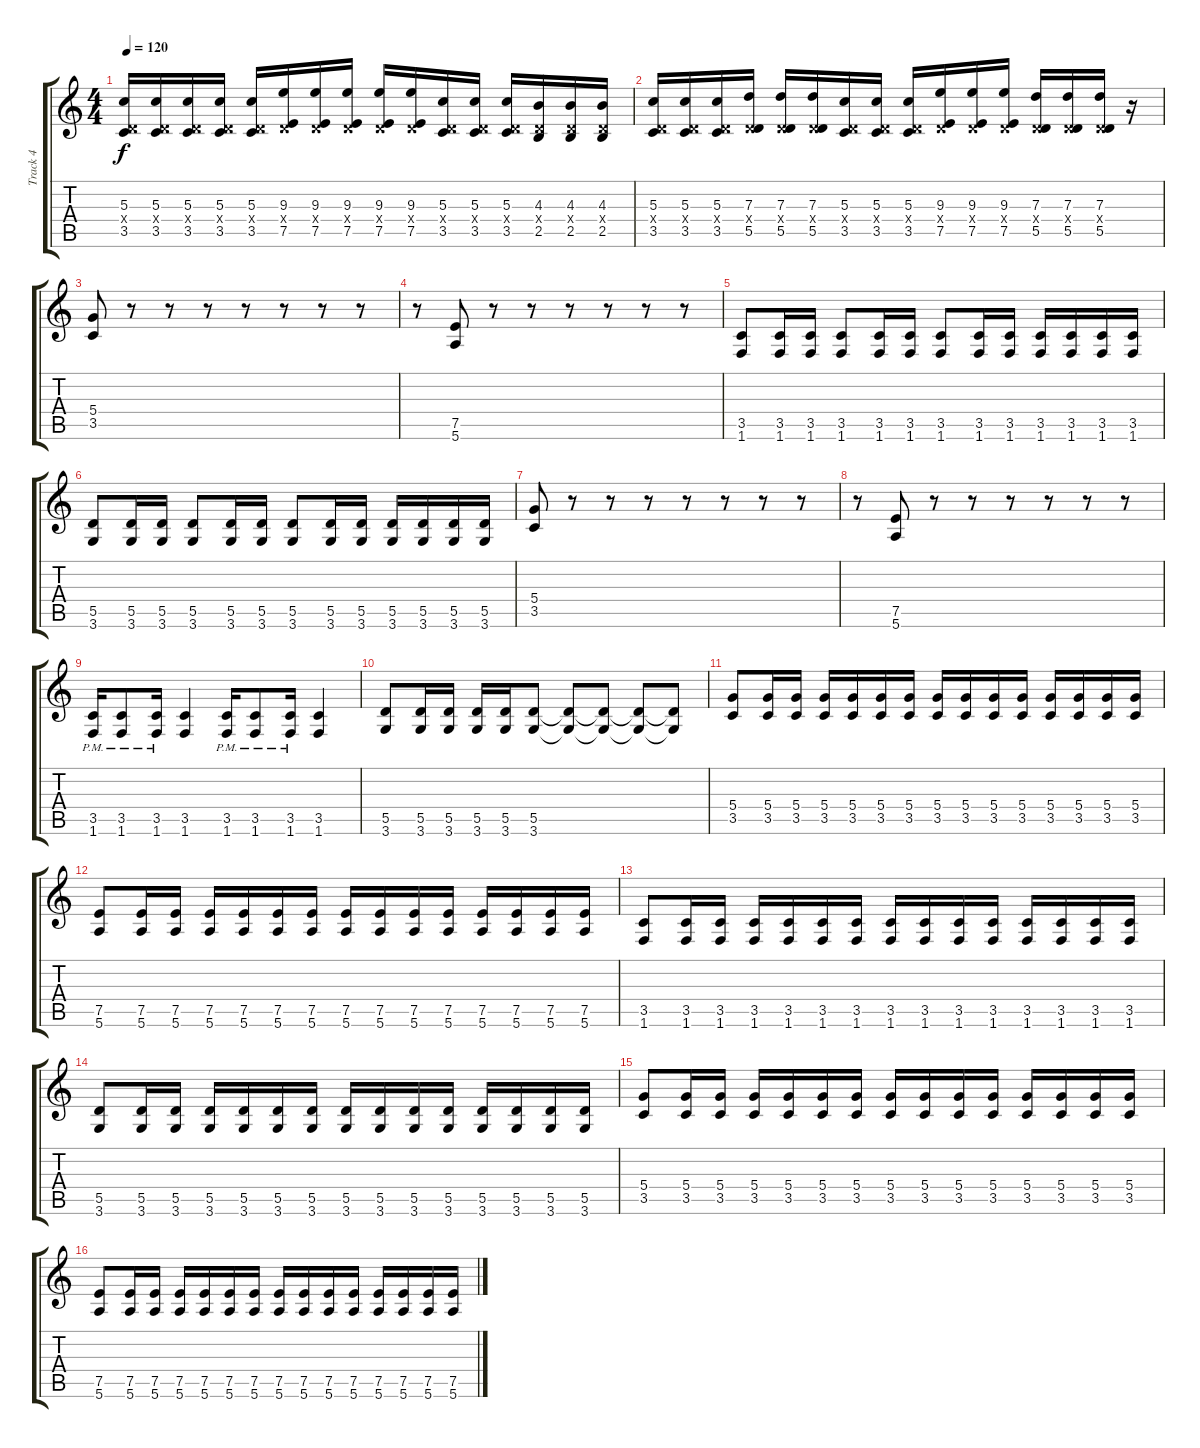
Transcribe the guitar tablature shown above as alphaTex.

\track ("Track 4" "Track 4") {instrument overdrivenguitar}
\staff {score tabs}
\tuning (E4 B3 G3 D3 A2 E2) {hide}
\ts (4 4)
\tempo 120
\clef g2
\ks c
(5.3 0.4{x} 3.5).16{dy f} (5.3 0.4{x} 3.5).16 (5.3 0.4{x} 3.5).16 (5.3 0.4{x} 3.5).16 (5.3 0.4{x} 3.5).16 (9.3 0.4{x} 7.5).16 (9.3 0.4{x} 7.5).16 (9.3 0.4{x} 7.5).16 (9.3 0.4{x} 7.5).16 (9.3 0.4{x} 7.5).16 (5.3 0.4{x} 3.5).16 (5.3 0.4{x} 3.5).16 (5.3 0.4{x} 3.5).16 (4.3 0.4{x} 2.5).16 (4.3 0.4{x} 2.5).16 (4.3 0.4{x} 2.5).16 |
(5.3 0.4{x} 3.5).16 (5.3 0.4{x} 3.5).16 (5.3 0.4{x} 3.5).16 (7.3 0.4{x} 5.5).16 (7.3 0.4{x} 5.5).16 (7.3 0.4{x} 5.5).16 (5.3 0.4{x} 3.5).16 (5.3 0.4{x} 3.5).16 (5.3 0.4{x} 3.5).16 (9.3 0.4{x} 7.5).16 (9.3 0.4{x} 7.5).16 (9.3 0.4{x} 7.5).16 (7.3 0.4{x} 5.5).16 (7.3 0.4{x} 5.5).16 (7.3 0.4{x} 5.5).16 r.16 |
(5.4 3.5).8 r.8 r.8 r.8 r.8 r.8 r.8 r.8 |
r.8 (7.5 5.6).8 r.8 r.8 r.8 r.8 r.8 r.8 |
(3.5 1.6).8 (3.5 1.6).16 (3.5 1.6).16 (3.5 1.6).8 (3.5 1.6).16 (3.5 1.6).16 (3.5 1.6).8 (3.5 1.6).16 (3.5 1.6).16 (3.5 1.6).16 (3.5 1.6).16 (3.5 1.6).16 (3.5 1.6).16 |
(5.5 3.6).8 (5.5 3.6).16 (5.5 3.6).16 (5.5 3.6).8 (5.5 3.6).16 (5.5 3.6).16 (5.5 3.6).8 (5.5 3.6).16 (5.5 3.6).16 (5.5 3.6).16 (5.5 3.6).16 (5.5 3.6).16 (5.5 3.6).16 |
(5.4 3.5).8 r.8 r.8 r.8 r.8 r.8 r.8 r.8 |
r.8 (7.5 5.6).8 r.8 r.8 r.8 r.8 r.8 r.8 |
(3.5 1.6{pm}).16 (3.5 1.6{pm}).8 (3.5 1.6{pm}).16 (3.5 1.6).4 (3.5 1.6{pm}).16 (3.5 1.6{pm}).8 (3.5 1.6{pm}).16 (3.5 1.6).4 |
(5.5 3.6).8 (5.5 3.6).16 (5.5 3.6).16 (5.5 3.6).16 (5.5 3.6).16 (5.5 3.6).8 (5.5{t} 3.6{t}).8 (5.5{t} 3.6{t}).8 (5.5{t} 3.6{t}).8 (5.5{t} 3.6{t}).8 |
(5.4 3.5).8 (5.4 3.5).16 (5.4 3.5).16 (5.4 3.5).16 (5.4 3.5).16 (5.4 3.5).16 (5.4 3.5).16 (5.4 3.5).16 (5.4 3.5).16 (5.4 3.5).16 (5.4 3.5).16 (5.4 3.5).16 (5.4 3.5).16 (5.4 3.5).16 (5.4 3.5).16 |
(7.5 5.6).8 (7.5 5.6).16 (7.5 5.6).16 (7.5 5.6).16 (7.5 5.6).16 (7.5 5.6).16 (7.5 5.6).16 (7.5 5.6).16 (7.5 5.6).16 (7.5 5.6).16 (7.5 5.6).16 (7.5 5.6).16 (7.5 5.6).16 (7.5 5.6).16 (7.5 5.6).16 |
(3.5 1.6).8 (3.5 1.6).16 (3.5 1.6).16 (3.5 1.6).16 (3.5 1.6).16 (3.5 1.6).16 (3.5 1.6).16 (3.5 1.6).16 (3.5 1.6).16 (3.5 1.6).16 (3.5 1.6).16 (3.5 1.6).16 (3.5 1.6).16 (3.5 1.6).16 (3.5 1.6).16 |
(5.5 3.6).8 (5.5 3.6).16 (5.5 3.6).16 (5.5 3.6).16 (5.5 3.6).16 (5.5 3.6).16 (5.5 3.6).16 (5.5 3.6).16 (5.5 3.6).16 (5.5 3.6).16 (5.5 3.6).16 (5.5 3.6).16 (5.5 3.6).16 (5.5 3.6).16 (5.5 3.6).16 |
(5.4 3.5).8 (5.4 3.5).16 (5.4 3.5).16 (5.4 3.5).16 (5.4 3.5).16 (5.4 3.5).16 (5.4 3.5).16 (5.4 3.5).16 (5.4 3.5).16 (5.4 3.5).16 (5.4 3.5).16 (5.4 3.5).16 (5.4 3.5).16 (5.4 3.5).16 (5.4 3.5).16 |
(7.5 5.6).8 (7.5 5.6).16 (7.5 5.6).16 (7.5 5.6).16 (7.5 5.6).16 (7.5 5.6).16 (7.5 5.6).16 (7.5 5.6).16 (7.5 5.6).16 (7.5 5.6).16 (7.5 5.6).16 (7.5 5.6).16 (7.5 5.6).16 (7.5 5.6).16 (7.5 5.6).16
